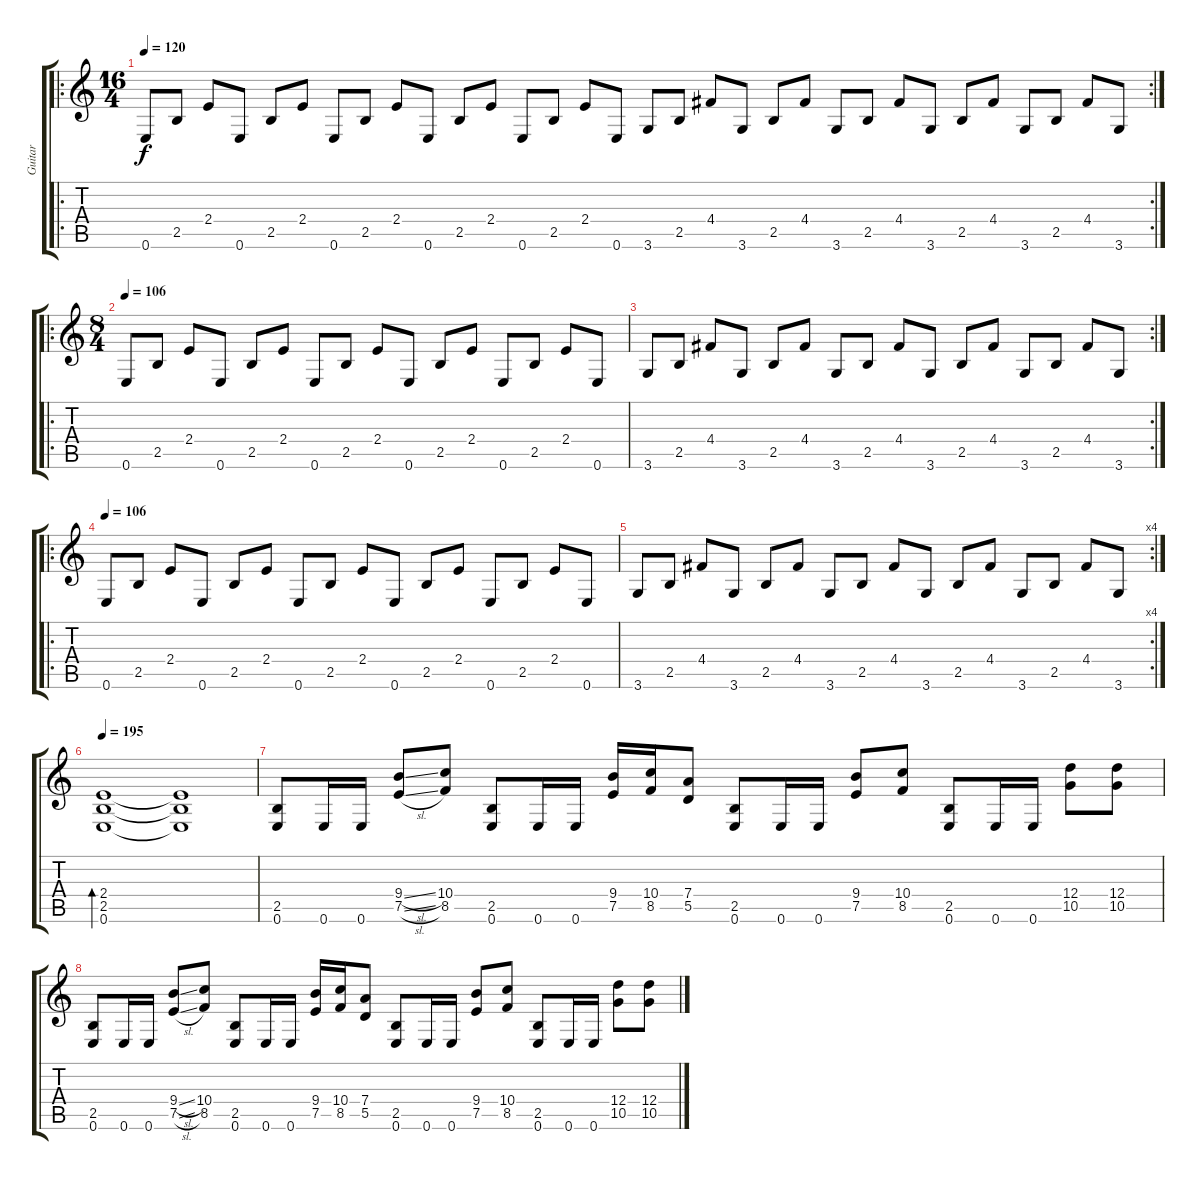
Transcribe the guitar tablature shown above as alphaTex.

\track ("Guitar" "Guitar") {instrument distortionguitar}
\staff {score tabs}
\tuning (E4 B3 G3 D3 A2 E2) {hide}
\ro
\rc 2
\ts (16 4)
\tempo 120
\tempo 106
\tempo 120
\clef g2
\ks c
0.6.8{dy f instrument acousticguitarsteel} 2.5.8 2.4.8 0.6.8 2.5.8 2.4.8 0.6.8 2.5.8 2.4.8 0.6.8 2.5.8 2.4.8 0.6.8 2.5.8 2.4.8 0.6.8 3.6.8 2.5.8 4.4.8 3.6.8 2.5.8 4.4.8 3.6.8 2.5.8 4.4.8 3.6.8 2.5.8 4.4.8 3.6.8 2.5.8 4.4.8 3.6.8 |
\ro
\ts (8 4)
\tempo 106
0.6.8{instrument acousticguitarsteel} 2.5.8 2.4.8 0.6.8 2.5.8 2.4.8 0.6.8 2.5.8 2.4.8 0.6.8 2.5.8 2.4.8 0.6.8 2.5.8 2.4.8 0.6.8 |
\rc 2
3.6.8 2.5.8 4.4.8 3.6.8 2.5.8 4.4.8 3.6.8 2.5.8 4.4.8 3.6.8 2.5.8 4.4.8 3.6.8 2.5.8 4.4.8 3.6.8 |
\ro
\tempo 106
0.6.8{instrument acousticguitarsteel} 2.5.8 2.4.8 0.6.8 2.5.8 2.4.8 0.6.8 2.5.8 2.4.8 0.6.8 2.5.8 2.4.8 0.6.8 2.5.8 2.4.8 0.6.8 |
\rc 4
3.6.8 2.5.8 4.4.8 3.6.8 2.5.8 4.4.8 3.6.8 2.5.8 4.4.8 3.6.8 2.5.8 4.4.8 3.6.8 2.5.8 4.4.8 3.6.8 |
\tempo 195
(2.4 2.5 0.6).1{bd 240 instrument distortionguitar} (2.4{t} 2.5{t} 0.6{t}).1 |
(2.5 0.6).8{instrument distortionguitar} 0.6.16 0.6.16 (9.4{sl} 7.5{sl}).8 (10.4 8.5).8 (2.5 0.6).8 0.6.16 0.6.16 (9.4 7.5).16 (10.4 8.5).16 (7.4 5.5).8 (2.5 0.6).8 0.6.16 0.6.16 (9.4 7.5).8 (10.4 8.5).8 (2.5 0.6).8 0.6.16 0.6.16 (12.4 10.5).8 (12.4 10.5).8 |
(2.5 0.6).8{instrument distortionguitar} 0.6.16 0.6.16 (9.4{sl} 7.5{sl}).8 (10.4 8.5).8 (2.5 0.6).8 0.6.16 0.6.16 (9.4 7.5).16 (10.4 8.5).16 (7.4 5.5).8 (2.5 0.6).8 0.6.16 0.6.16 (9.4 7.5).8 (10.4 8.5).8 (2.5 0.6).8 0.6.16 0.6.16 (12.4 10.5).8 (12.4 10.5).8
